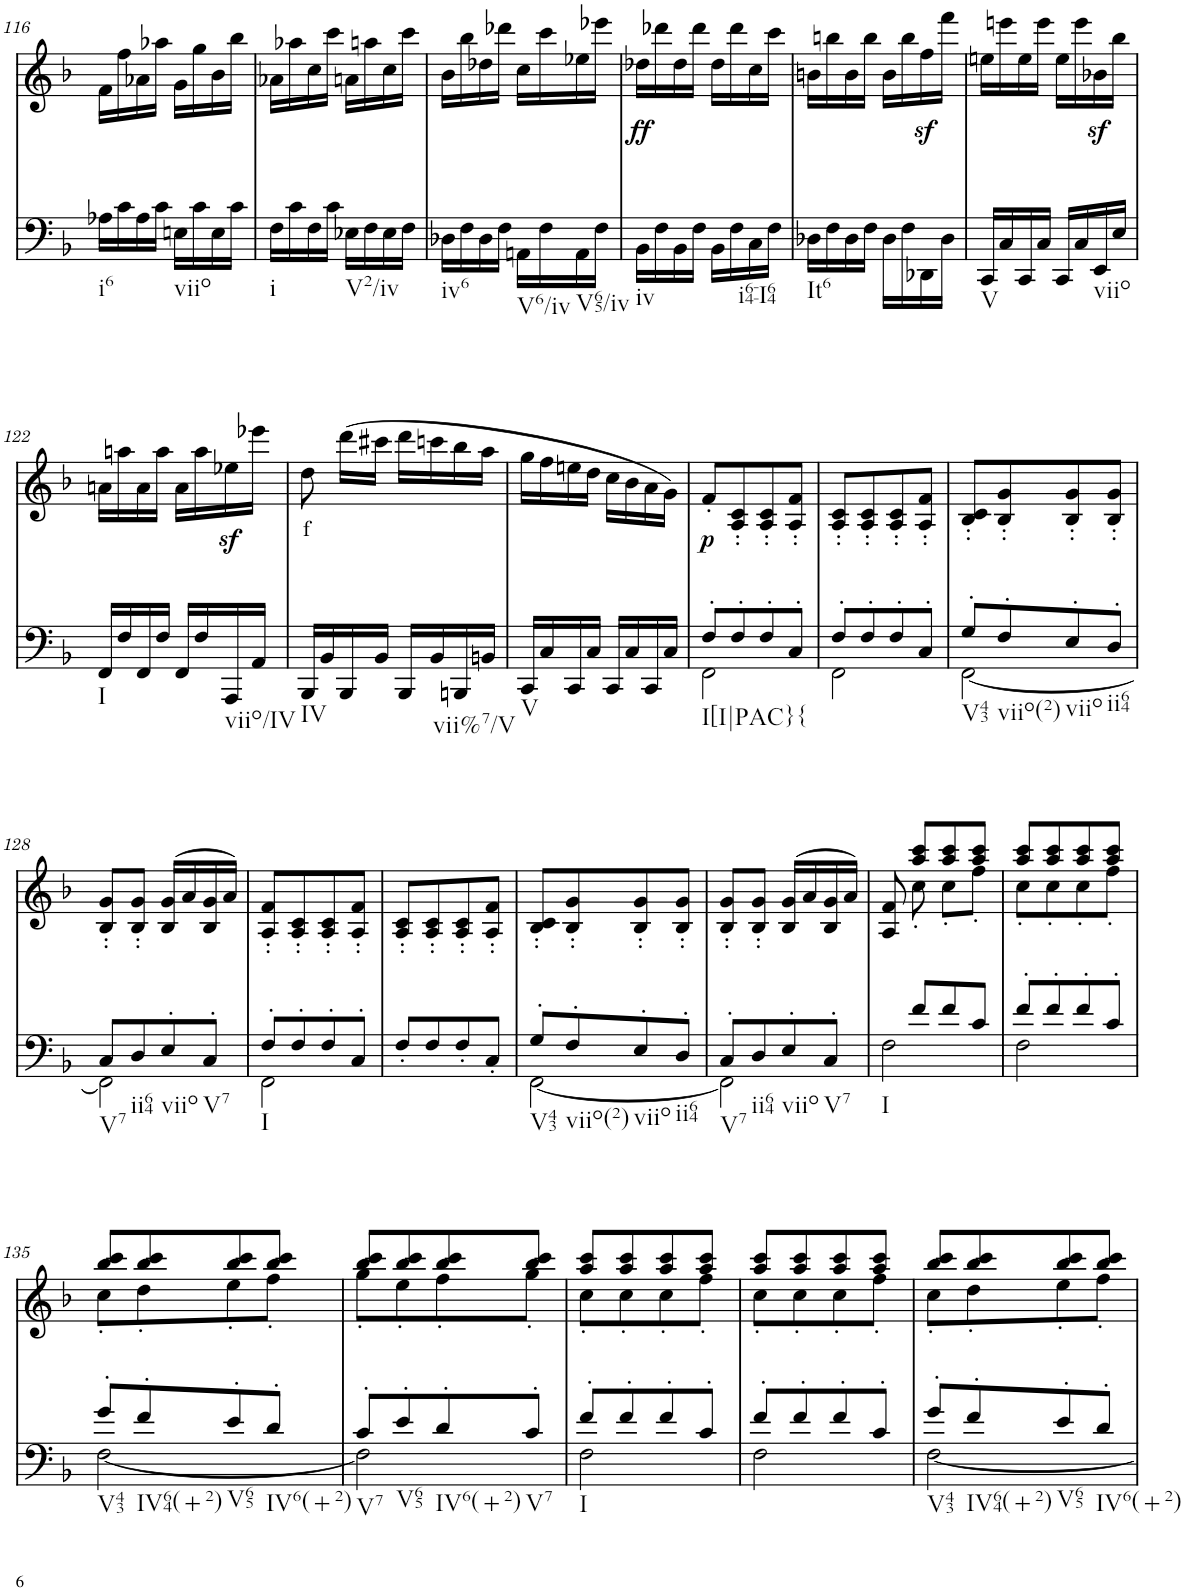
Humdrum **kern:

**kern	**kern	**text	**dynam
*part2	*part1	*part1	*part1
*staff2	*staff1	*staff1	*staff1
*I"piano	*I"piano	*	*
*I'Pno	*I'Pno	*	*
!!LO:PB:g=z
*clefF4	*clefG2	*	*
*k[b-]	*k[b-]	*	*
*F:	*F:	*	*
*M2/4	*M2/4	*	*
=116	=116	=116	=116
!LO:TX:b:t=i6	!	!	!
!	!	!LO:LY:b	!
16A-X\LL	16f\LL	<	.
16c\	16ff\	.	.
16A-\	16a-X\	.	.
16c\JJ	16aa-X\JJ	.	.
!LO:TX:b:t=viio	!	!	!
16En\LL	16g\LL	.	.
16c\	16gg\	.	.
16E\	16b-\	.	.
16c\JJ	16bb-\JJ	.	.
=117	=117	=117	=117
!LO:TX:b:t=i	!	!	!
16F\LL	16a-X\LL	.	.
16c\	16aa-X\	.	.
16F\	16cc\	.	.
16c\JJ	16ccc\JJ	.	.
!LO:TX:b:t=V2/iv	!	!	!
16E-X\LL	16an\LL	.	.
16F\	16aan\	.	.
16E-\	16cc\	.	.
16F\JJ	16ccc\JJ	.	.
=118	=118	=118	=118
!LO:TX:b:t=iv6	!	!	!
16D-X\LL	16b-\LL	.	.
16F\	16bb-\	.	.
16D-\	16dd-X\	.	.
16F\JJ	16ddd-X\JJ	.	.
!LO:TX:b:t=V6/iv	!	!	!
16AAn\LL	16cc\LL	.	.
16F\	16ccc\	.	.
!LO:TX:b:t=V65/iv	!	!	!
16AA\	16ee-X\	.	.
16F\JJ	16eee-X\JJ	.	.
=119	=119	=119	=119
!LO:TX:b:t=iv	!	!	!
!	!	!LO:LY:b	!LO:DY:b
16BB-\LL	16dd-X\LL	ff	ff
16F\	16ddd-X\	.	.
16BB-\	16dd-\	.	.
16F\JJ	16ddd-\JJ	.	.
16BB-\LL	16dd-\LL	.	.
16F\	16ddd-\	.	.
!LO:TX:b:t=i64-I64	!	!	!
16C\	16cc\	.	.
16F\JJ	16ccc\JJ	.	.
=120	=120	=120	=120
!LO:TX:b:t=It6	!	!	!
16D-X\LL	16bn\LL	.	.
16F\	16bbn\	.	.
16D-\	16b\	.	.
16F\JJ	16bb\JJ	.	.
16D-\LL	16b\LL	.	.
16F\	16bb\	.	.
16DD-X\	16ffz<\	.	.
16D-\JJ	16fff\JJ	.	.
=121	=121	=121	=121
!LO:TX:b:t=V	!	!	!
16CC/LL	16een\LL	.	.
16C/	16eeen\	.	.
16CC/	16ee\	.	.
16C/JJ	16eee\JJ	.	.
16CC/LL	16ee\LL	.	.
16C/	16eee\	.	.
!LO:TX:b:t=viio	!	!	!
16EE/	16b-Xz<\	.	.
16E/JJ	16bb-\JJ	.	.
!!LO:LB:g=z
=122	=122	=122	=122
!LO:TX:b:t=I	!	!	!
16FF/LL	16an\LL	.	.
16F/	16aan\	.	.
16FF/	16a\	.	.
16F/JJ	16aa\JJ	.	.
16FF/LL	16a\LL	.	.
16F/	16aa\	.	.
!LO:TX:b:t=viio/IV	!	!	!
16AAA/	16ee-Xz<\	.	.
16AA/JJ	16eee-X\JJ	.	.
=123	=123	=123	=123
!LO:TX:b:t=IV	!	!	!
!	!	!LO:LY:b	!
16BBB-/LL	8dd\	f	.
16BB-/	.	.	.
16BBB-/	(16ddd\LL	.	.
16BB-/JJ	16ccc#X\JJ	.	.
16BBB-/LL	16ddd\LL	.	.
16BB-/	16cccn\	.	.
!LO:TX:b:t=vii%7/V	!	!	!
16BBBn/	16bb-\	.	.
16BBn/JJ	16aa\JJ	.	.
=124	=124	=124	=124
!LO:TX:b:t=V	!	!	!
16CC/LL	16gg\LL	.	.
16C/	16ff\	.	.
16CC/	16een\	.	.
16C/JJ	16dd\JJ	.	.
16CC/LL	16cc\LL	.	.
16C/	16b-\	.	.
16CC/	16a\	.	.
16C/JJ	16g\JJ)	.	.
=125	=125	=125	=125
*^	*	*	*
!LO:TX:b:t=I[I|PAC}{	!	!	!	!
!	!	!	!	!LO:DY:b
8F'/L	2FF\	8f'/L	.	p
8F'/	.	8A/' 8c/'	.	.
8F'/	.	8A/' 8c/'	.	.
8C'/J	.	8A/' 8f/'J	.	.
=126	=126	=126	=126	=126
8F'/L	2FF\	8A/' 8c/'L	.	.
8F'/	.	8A/' 8c/'	.	.
8F'/	.	8A/' 8c/'	.	.
8C'/J	.	8A/' 8f/'J	.	.
=127	=127	=127	=127	=127
!LO:TX:b:t=V43	!	!	!	!
8G'/L	[2FF\	8B-/' 8c/'L	.	.
!LO:TX:b:t=viio(2)	!	!	!	!
8F'/	.	8B-/' 8g/'	.	.
!LO:TX:b:t=viio	!	!	!	!
8E'/	.	8B-/' 8g/'	.	.
!LO:TX:b:t=ii64	!	!	!	!
8D'/J	.	8B-/' 8g/'J	.	.
!!LO:LB:g=z
=128	=128	=128	=128	=128
!LO:TX:b:t=V7	!	!	!	!
8C/L	2FF\]	8B-/' 8g/'L	.	.
!LO:TX:b:t=ii64	!	!	!	!
8D/	.	8B-/' 8g/'J	.	.
!LO:TX:b:t=viio	!	!	!	!
8E'/	.	(>16B-/ 16g/LL	.	.
.	.	16a/	.	.
!LO:TX:b:t=V7	!	!	!	!
8C'/J	.	16B-/ 16g/	.	.
.	.	16a/JJ)	.	.
=129	=129	=129	=129	=129
!LO:TX:b:t=I	!	!	!	!
8F'/L	2FF\	8A/' 8f/'L	.	.
8F'/	.	8A/' 8c/'	.	.
8F'/	.	8A/' 8c/'	.	.
8C'/J	.	8A/' 8f/'J	.	.
*v	*v	*	*	*
=130	=130	=130	=130
8F'/L	8A/' 8c/'L	.	.
8F/	8A/' 8c/'	.	.
8F'/	8A/' 8c/'	.	.
8C'/J	8A/' 8f/'J	.	.
=131	=131	=131	=131
*^	*	*	*
!LO:TX:b:t=V43	!	!	!	!
8G'/L	[2FF\	8B-/' 8c/'L	.	.
!LO:TX:b:t=viio(2)	!	!	!	!
8F'/	.	8B-/' 8g/'	.	.
!LO:TX:b:t=viio	!	!	!	!
8E'/	.	8B-/' 8g/'	.	.
!LO:TX:b:t=ii64	!	!	!	!
8D'/J	.	8B-/' 8g/'J	.	.
=132	=132	=132	=132	=132
!LO:TX:b:t=V7	!	!	!	!
8C'/L	2FF\]	8B-/' 8g/'L	.	.
!LO:TX:b:t=ii64	!	!	!	!
8D/	.	8B-/' 8g/'J	.	.
!LO:TX:b:t=viio	!	!	!	!
8E'/	.	(>16B-/ 16g/LL	.	.
.	.	16a/	.	.
!LO:TX:b:t=V7	!	!	!	!
8C'/J	.	16B-/ 16g/	.	.
.	.	16a/JJ)	.	.
=133	=133	=133	=133	=133
*	*	*^	*	*
!LO:TX:b:t=I	!	!	!	!	!
8ryy	2F\	8A/ 8f/	8ryy	.	.
8f/L	.	8aa/ 8ccc/L	8cc'\	.	.
8f/	.	8aa/ 8ccc/	8cc'\L	.	.
8c/J	.	8aa/ 8ccc/J	8ff'\J	.	.
=134	=134	=134	=134	=134	=134
8f'/L	2F\	8aa/ 8ccc/L	8cc'\L	.	.
8f'/	.	8aa/ 8ccc/	8cc'\	.	.
8f'/	.	8aa/ 8ccc/	8cc'\	.	.
8c'/J	.	8aa/ 8ccc/J	8ff'\J	.	.
!!LO:LB:g=z	!!
=135	=135	=135	=135	=135	=135
!LO:TX:b:t=V43	!	!	!	!	!
8g'/L	[2F\	8bb-/ 8ccc/L	8cc'\L	.	.
!LO:TX:b:t=IV64(+2)	!	!	!	!	!
8f'/	.	8bb-/ 8ccc/	8dd'\	.	.
!LO:TX:b:t=V65	!	!	!	!	!
8e'/	.	8bb-/ 8ccc/	8ee'\	.	.
!LO:TX:b:t=IV6(+2)	!	!	!	!	!
8d'/J	.	8bb-/ 8ccc/J	8ff'\J	.	.
=136	=136	=136	=136	=136	=136
!LO:TX:b:t=V7	!	!	!	!	!
8c'/L	2F\]	8bb-/ 8ccc/L	8gg'\L	.	.
!LO:TX:b:t=V65	!	!	!	!	!
8e'/	.	8bb-/ 8ccc/	8ee'\	.	.
!LO:TX:b:t=IV6(+2)	!	!	!	!	!
8d'/	.	8bb-/ 8ccc/	8ff'\	.	.
!LO:TX:b:t=V7	!	!	!	!	!
8c'/J	.	8bb-/ 8ccc/J	8gg'\J	.	.
=137	=137	=137	=137	=137	=137
!LO:TX:b:t=I	!	!	!	!	!
8f'/L	2F\	8aa/ 8ccc/L	8cc'\L	.	.
8f'/	.	8aa/ 8ccc/	8cc'\	.	.
8f'/	.	8aa/ 8ccc/	8cc'\	.	.
8c'/J	.	8aa/ 8ccc/J	8ff'\J	.	.
=138	=138	=138	=138	=138	=138
8f'/L	2F\	8aa/ 8ccc/L	8cc'\L	.	.
8f'/	.	8aa/ 8ccc/	8cc'\	.	.
8f'/	.	8aa/ 8ccc/	8cc'\	.	.
8c'/J	.	8aa/ 8ccc/J	8ff'\J	.	.
=139	=139	=139	=139	=139	=139
!LO:TX:b:t=V43	!	!	!	!	!
8g'/L	[2F\	8bb-/ 8ccc/L	8cc'\L	.	.
!LO:TX:b:t=IV64(+2)	!	!	!	!	!
8f'/	.	8bb-/ 8ccc/	8dd'\	.	.
!LO:TX:b:t=V65	!	!	!	!	!
8e'/	.	8bb-/ 8ccc/	8ee'\	.	.
!LO:TX:b:t=IV6(+2)	!	!	!	!	!
8d'/J	.	8bb-/ 8ccc/J	8ff'\J	.	.
*v	*v	*	*	*	*
*	*v	*v	*	*
=	=	=	=
*-	*-	*-	*-
